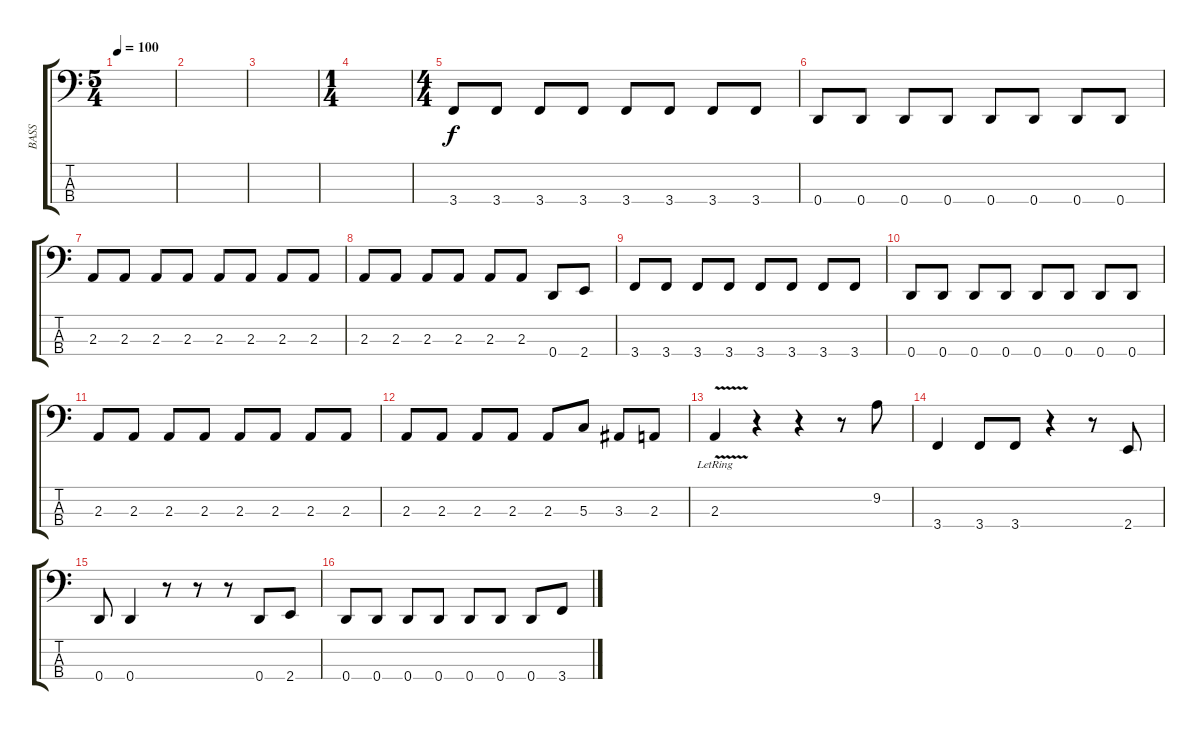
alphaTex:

\track ("BASS" "BASS") {instrument electricbasspick}
\staff {score tabs}
\tuning (F2 C2 G1 D1) {hide}
\ts (5 4)
\tempo 100
\clef f4
\ks c
|
|
|
\ts (1 4)
|
\ts (4 4)
3.4.8 3.4.8 3.4.8 3.4.8 3.4.8 3.4.8 3.4.8 3.4.8 |
0.4.8 0.4.8 0.4.8 0.4.8 0.4.8 0.4.8 0.4.8 0.4.8 |
2.3.8 2.3.8 2.3.8 2.3.8 2.3.8 2.3.8 2.3.8 2.3.8 |
2.3.8 2.3.8 2.3.8 2.3.8 2.3.8 2.3.8 0.4.8 2.4.8 |
3.4.8 3.4.8 3.4.8 3.4.8 3.4.8 3.4.8 3.4.8 3.4.8 |
0.4.8 0.4.8 0.4.8 0.4.8 0.4.8 0.4.8 0.4.8 0.4.8 |
2.3.8 2.3.8 2.3.8 2.3.8 2.3.8 2.3.8 2.3.8 2.3.8 |
2.3.8 2.3.8 2.3.8 2.3.8 2.3.8 5.3.8 3.3.8 2.3.8 |
2.3{v lr}.4 r.4 r.4 r.8 9.2.8 |
3.4.4 3.4.8 3.4.8 r.4 r.8 2.4.8 |
0.4.8 0.4.4 r.8 r.8 r.8 0.4.8 2.4.8 |
0.4.8 0.4.8 0.4.8 0.4.8 0.4.8 0.4.8 0.4.8 3.4.8
